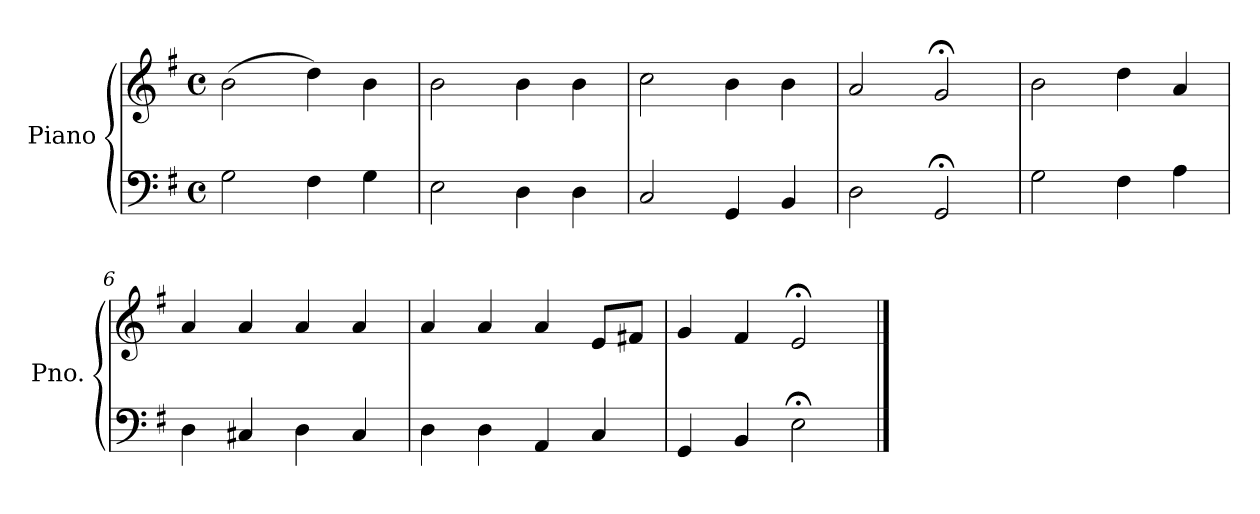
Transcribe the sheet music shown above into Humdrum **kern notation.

**kern	**kern
*part1	*part1
*staff2	*staff1
*I"Piano	*
*I'Pno.	*
*clefF4	*clefG2
*k[f#]	*k[f#]
*M4/4	*M4/4
*met(c)	*met(c)
=1	=1
2G\	(2b\
4F#\	4dd\)
4G\	4b\
=2	=2
2E\	2b\
4D\	4b\
4D\	4b\
=3	=3
2C/	2cc\
4GG/	4b\
4BB/	4b\
=4	=4
2D\	2a/
2GG;</	2g;</
=5	=5
2G\	2b\
4F#\	4dd\
4A\	4a/
=6	=6
4D\	4a/
4C#X/	4a/
4D\	4a/
4C#/	4a/
=7	=7
4D\	4a/
4D\	4a/
4AA/	4a/
4C/	8e/L
.	8f#X/J
!!LO:LB:g=z
=8	=8
4GG/	4g/
4BB/	4f#/
2E;<\	2e;</
==	==
*-	*-
